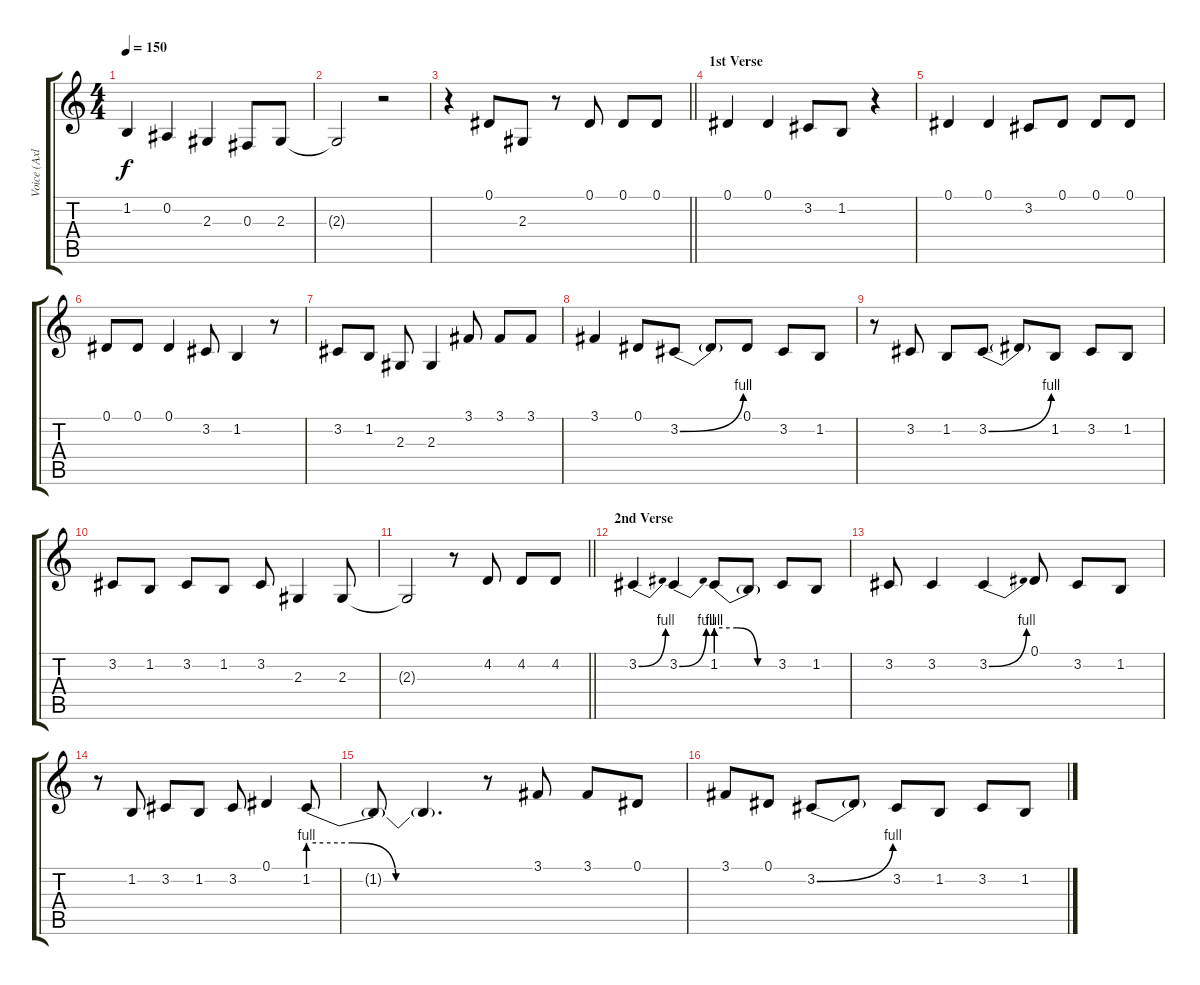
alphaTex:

\track ("Voice (Axl)" "Voice (Axl") {instrument lead2sawtooth}
\staff {score tabs}
\tuning (Eb4 Bb3 Gb3 Db3 Ab2 Eb2) {hide}
\ts (4 4)
\tempo 150
\clef g2
\ks c
1.2.4{dy f} 0.2.4 2.3.4 0.3.8 2.3.8 |
2.3{t}.2 r.2 |
\barLineRight lightlight
r.4 0.1.8 2.3.8 r.8 0.1.8 0.1.8 0.1.8 |
\section ("" "1st Verse")
0.1.4 0.1.4 3.2.8 1.2.8 r.4 |
0.1.4 0.1.4 3.2.8 0.1.8 0.1.8 0.1.8 |
0.1.8 0.1.8 0.1.4 3.2.8 1.2.4 r.8 |
3.2.8 1.2.8 2.3.8 2.3.4 3.1.8 3.1.8 3.1.8 |
3.1.4 0.1.8 3.2{be (bend 0 0 60 4)}.8 3.2{t}.8 0.1.8 3.2.8 1.2.8 |
r.8 3.2.8 1.2.8 3.2{be (bend 0 0 60 4)}.8 3.2{t}.8 1.2.8 3.2.8 1.2.8 |
3.2.8 1.2.8 3.2.8 1.2.8 3.2.8 2.3.4 2.3.8 |
\barLineRight lightlight
2.3{t}.2 r.8 4.2.8 4.2.8 4.2.8 |
\section ("" "2nd Verse")
3.2{be (bend 0 0 60 4)}.4 3.2{be (bend 0 0 60 4)}.4 1.2{be (custom 0 4 20 4 40 0 60 0)}.8 1.2{t}.8 3.2.8 1.2.8 |
3.2.8 3.2.4 3.2{be (bend 0 0 60 4)}.4 0.1.8 3.2.8 1.2.8 |
r.8 1.2.8 3.2.8 1.2.8 3.2.8 0.1.4 1.2{be (custom 0 4 15 4 30 0 40 0 60 0)}.8 |
1.2{t}.8 1.2{t}.4{d} r.8 3.1.8 3.1.8 0.1.8 |
3.1.8 0.1.8 3.2{be (bend 0 0 60 4)}.8 3.2{t}.8 3.2.8 1.2.8 3.2.8 1.2.8
